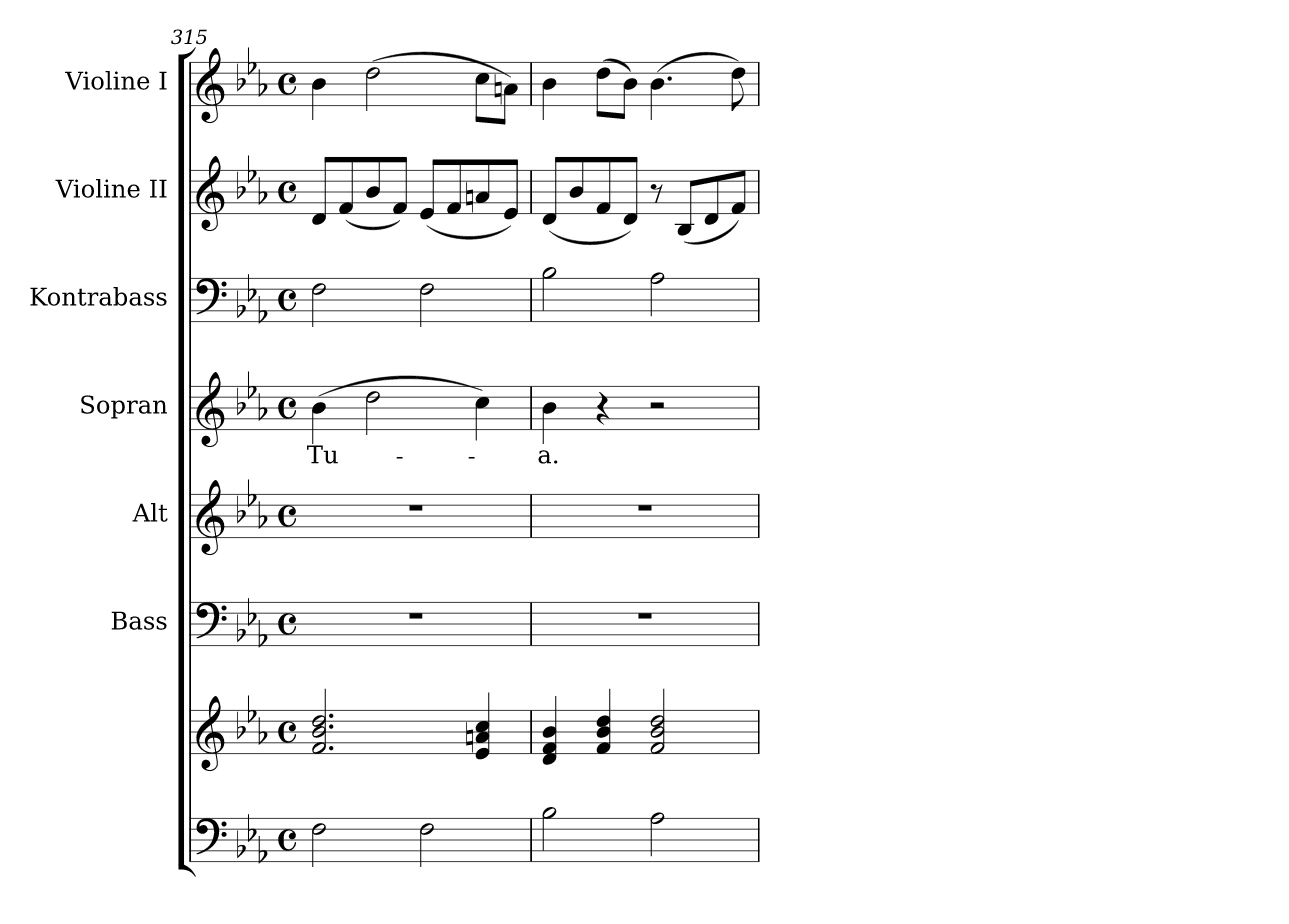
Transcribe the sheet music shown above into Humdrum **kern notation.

**kern	**kern	**kern	**kern	**kern	**text	**kern	**kern	**kern
*part7	*part7	*part6	*part5	*part4	*part4	*part3	*part2	*part1
*staff8	*staff7	*staff6	*staff5	*staff4	*staff4	*staff3	*staff2	*staff1
*	*	*I"Bass	*I"Alt	*I"Sopran	*	*I"Kontrabass	*I"Violine II	*I"Violine I
*	*	*I'B.	*I'A.	*I'S.	*	*I'Kb.	*I'Vl. II	*I'Vl. I
*clefF4	*clefG2	*clefF4	*clefG2	*clefG2	*	*clefF4	*clefG2	*clefG2
*	*	*	*	*	*	*ITrd7c12	*	*
*k[b-e-a-]	*k[b-e-a-]	*k[b-e-a-]	*k[b-e-a-]	*k[b-e-a-]	*	*k[b-e-a-]	*k[b-e-a-]	*k[b-e-a-]
*E-:	*E-:	*E-:	*E-:	*E-:	*	*E-:	*E-:	*E-:
*M4/4	*M4/4	*M4/4	*M4/4	*M4/4	*	*M4/4	*M4/4	*M4/4
*met(c)	*met(c)	*met(c)	*met(c)	*met(c)	*	*met(c)	*met(c)	*met(c)
=315	=315	=315	=315	=315	=315	=315	=315	=315
!	!	!	!	!	!LO:LY:b	!	!	!
2F\	2.f/ 2.b-/ 2.dd/	1r	1r	(>4b-\	Tu-	2FF\	8d/L	4b-\
.	.	.	.	.	.	.	(<8f/	.
.	.	.	.	2dd\	.	.	8b-/	(>2dd\
.	.	.	.	.	.	.	8f/J)	.
2F\	.	.	.	.	.	2FF\	(<8e-/L	.
.	.	.	.	.	.	.	8f/	.
.	4e-/ 4an/ 4cc/	.	.	4cc\)	.	.	8an/	8cc\L
.	.	.	.	.	.	.	8e-/J)	8an\J)
=316	=316	=316	=316	=316	=316	=316	=316	=316
!	!	!	!	!	!LO:LY:b	!	!	!
2B-\	4d/ 4f/ 4b-/	1r	1r	4b-\	-a.	2BB-\	(<8d/L	4b-\
.	.	.	.	.	.	.	8b-/	.
.	4f/ 4b-/ 4dd/	.	.	4r	.	.	8f/	(>8dd\L
.	.	.	.	.	.	.	8d/J)	8b-\J)
2A-\	2f/ 2b-/ 2dd/	.	.	2r	.	2AA-\	8r	(>4.b-\
.	.	.	.	.	.	.	(<8B-/L	.
.	.	.	.	.	.	.	8d/	.
.	.	.	.	.	.	.	8f/J)	8dd\)
=	=	=	=	=	=	=	=	=
*-	*-	*-	*-	*-	*-	*-	*-	*-
